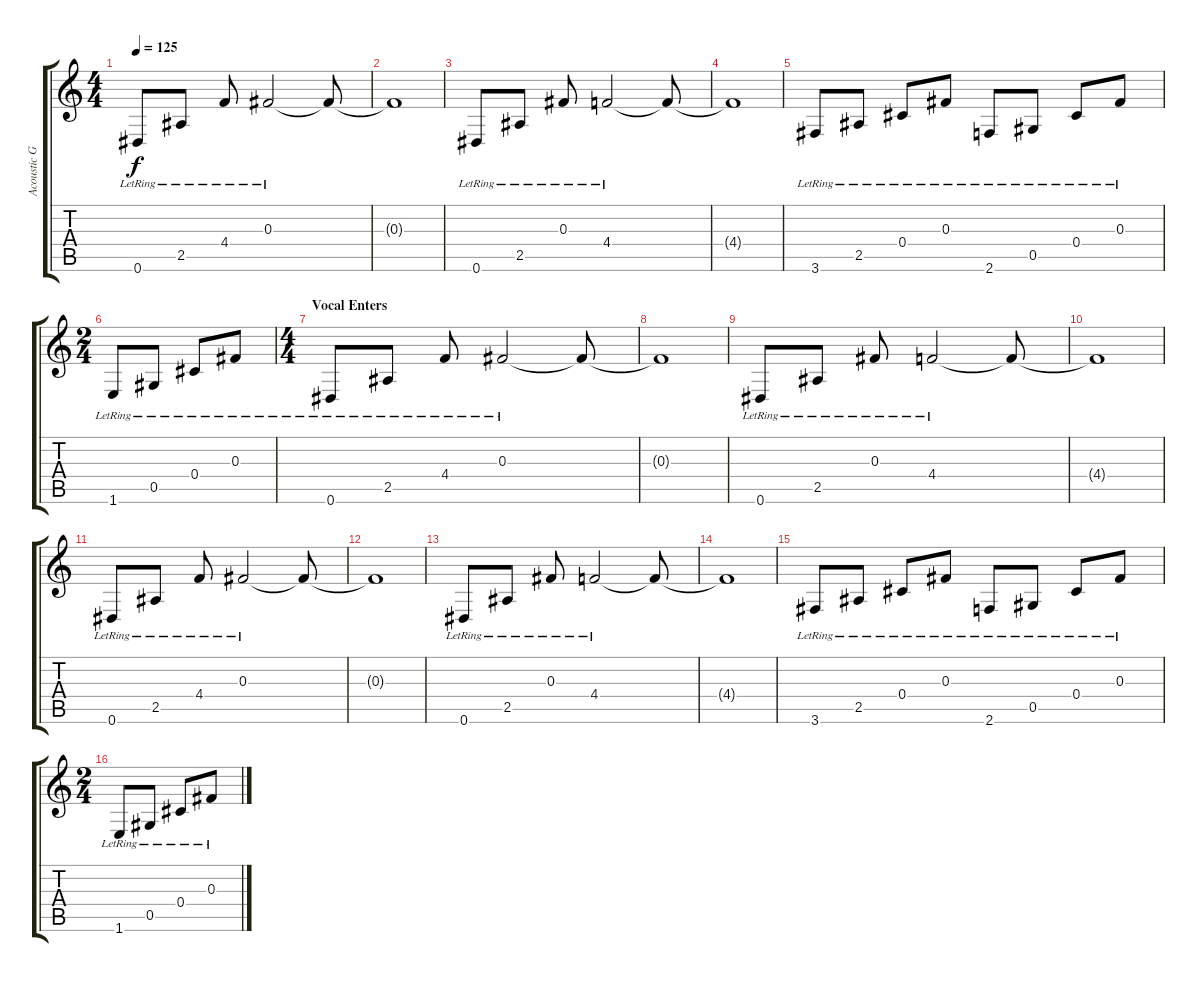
\track ("Acoustic Guitar" "Acoustic G") {instrument electricguitarjazz}
\staff {score tabs}
\tuning (Eb4 Bb3 Gb3 Db3 Ab2 Eb2) {hide}
\ts (4 4)
\tempo 125
\clef g2
\ks c
0.6{lr}.8{dy f} 2.5{lr}.8 4.4{lr}.8 0.3{lr}.2 0.3{t}.8 |
0.3{t}.1 |
0.6{lr}.8 2.5{lr}.8 0.3{lr}.8 4.4{lr}.2 4.4{t}.8 |
4.4{t}.1 |
3.6{lr}.8 2.5{lr}.8 0.4{lr}.8 0.3{lr}.8 2.6{lr}.8 0.5{lr}.8 0.4{lr}.8 0.3{lr}.8 |
\ts (2 4)
1.6{lr}.8 0.5{lr}.8 0.4{lr}.8 0.3{lr}.8 |
\ts (4 4)
\section ("" "Vocal Enters")
0.6{lr}.8 2.5{lr}.8 4.4{lr}.8 0.3{lr}.2 0.3{t}.8 |
0.3{t}.1 |
0.6{lr}.8 2.5{lr}.8 0.3{lr}.8 4.4{lr}.2 4.4{t}.8 |
4.4{t}.1 |
0.6{lr}.8 2.5{lr}.8 4.4{lr}.8 0.3{lr}.2 0.3{t}.8 |
0.3{t}.1 |
0.6{lr}.8 2.5{lr}.8 0.3{lr}.8 4.4{lr}.2 4.4{t}.8 |
4.4{t}.1 |
3.6{lr}.8 2.5{lr}.8 0.4{lr}.8 0.3{lr}.8 2.6{lr}.8 0.5{lr}.8 0.4{lr}.8 0.3{lr}.8 |
\ts (2 4)
1.6{lr}.8 0.5{lr}.8 0.4{lr}.8 0.3{lr}.8
